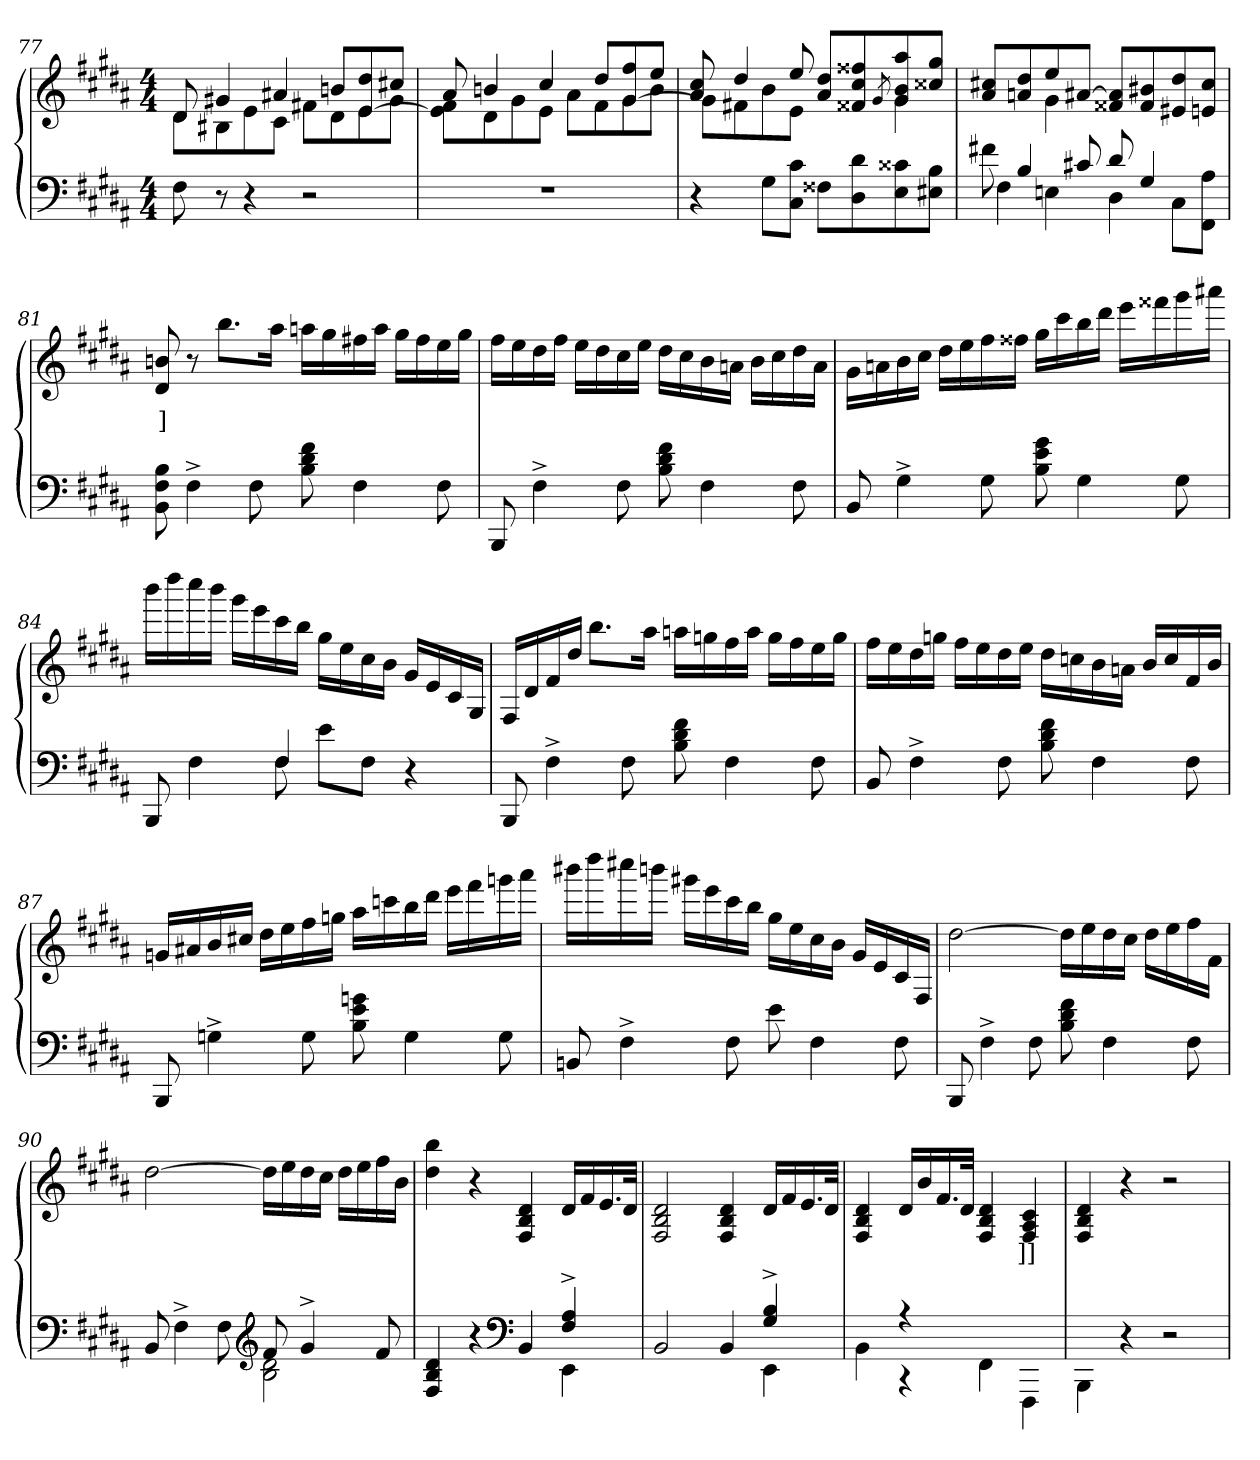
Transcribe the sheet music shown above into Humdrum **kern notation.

**kern	**kern	**text
*part2	*part1	*part1
*staff2	*staff1	*staff1
*clefF4	*clefG2	*
*k[f#c#g#d#a#]	*k[f#c#g#d#a#]	*
*M4/4	*M4/4	*
=77	=77	=77
*	*^	*
*	*	*^	*
8F#	8d#	8d#L	2.ryy	.
8r	4g#X	8B#X	.	.
4r	.	8e	.	.
.	4a#X	8c#J	.	.
2r	.	8f#XL	.	.
.	8bnL	8d#	.	.
.	8dd#	8e	[4e/	.
.	8cc#XJ	8g#J	.	.
=78	=78	=78	=78	=78
1r	8a#	8f# 8e]L	2.ryy	.
.	4bn	8d#	.	.
.	.	8g#	.	.
.	4cc#	8eJ	.	.
.	.	8a#L	.	.
.	8dd#L	8f#	.	.
.	8ff#	8g#	[4g#/	.
.	8eeJ	8bJ	.	.
*	*	*v	*v	*
=79	=79	=79	=79
4r	8cc# 8a#	8g#L]	.
.	4dd#	8f#X	.
8G#L	.	8b	.
8c# 8C#J	8ee	8eJ	.
8F##XL	8dd# 8a#L	4ryy	.
8d# 8D#	8ff##X 8cc# 8f##X	.	.
.	8qg#/	.	.
8c##X 8E	8aa# 8b 8g#	4g#	.
8B 8E#XJ	8gg# 8cc##XJ	.	.
=80	=80	=80	=80
*^	*	*	*
8f#X\	4F#	8cc#X 8a#L	4ryy	.
4B	.	8dd# 8an	.	.
.	4En	8ee	4g#	.
8c#X	.	[8a#XJ	.	.
8d#	4D#	8a#] 8f##XL	2ryy	.
4G#	.	8b#X 8f##	.	.
.	8C#L	8dd# 8e#X	.	.
8ryy	8A# 8FF#J	8cc# 8enJ	.	.
*v	*v	*	*	*
*	*v	*v	*
=81	=81	=81
8B 8F# 8BB	8bn 8d#	]
4F#^>	8r	.
.	8.bbL	.
8F#	.	.
.	16aa#Jk	.
8f# 8d# 8B	16aanLL	.
.	16gg#	.
4F#	16ff#X	.
.	16aaJJ	.
.	16gg#LL	.
.	16ff#	.
8F#	16ee	.
.	16gg#JJ	.
=82	=82	=82
8BBB	16ff#LL	.
.	16ee	.
4F#^>	16dd#	.
.	16ff#JJ	.
.	16eeLL	.
.	16dd#	.
8F#	16cc#	.
.	16eeJJ	.
8f# 8d# 8B	16dd#LL	.
.	16cc#	.
4F#	16b	.
.	16anJJ	.
.	16bLL	.
.	16cc#	.
8F#	16dd#	.
.	16aJJ	.
=83	=83	=83
8BB	16g#\LL	.
.	16an	.
4G#^>	16b	.
.	16cc#JJ	.
.	16dd#LL	.
.	16ee	.
8G#	16ff#	.
.	16ff##XJJ	.
8g# 8e 8B	16gg#LL	.
.	16ccc#	.
4G#	16bb	.
.	16ddd#JJ	.
.	16eeeLL	.
.	16fff##	.
8G#	16ggg#	.
.	16aaa#XJJ	.
=84	=84	=84
*^	*	*
4.ryy	8BBB	16bbbLL	.
.	.	16dddd#	.
.	4F#	16cccc#	.
.	.	16bbbJJ	.
.	.	16ggg#LL	.
.	.	16eee	.
4F#	8F#	16ccc#	.
.	.	16bbJJ	.
.	8eL	16gg#LL	.
.	.	16ee	.
4.ryy	8F#J	16cc#	.
.	.	16bJJ	.
.	4r	16g#LL	.
.	.	16e	.
.	.	16c#	.
.	.	16G#JJ	.
*v	*v	*	*
=85	=85	=85
8BBB	16F#LL	.
.	16d#	.
4F#^>	16f#	.
.	16dd#JJ	.
.	8.bbL	.
8F#	.	.
.	16aa#Jk	.
8f# 8d# 8B	16aanLL	.
.	16ggn	.
4F#	16ff#	.
.	16aaJJ	.
.	16ggLL	.
.	16ff#	.
8F#	16ee	.
.	16ggJJ	.
=86	=86	=86
8BB	16ff#LL	.
.	16ee	.
4F#^>	16dd#	.
.	16ggnJJ	.
.	16ff#LL	.
.	16ee	.
8F#	16dd#	.
.	16eeJJ	.
8f# 8d# 8B	16dd#LL	.
.	16ccn	.
4F#	16b	.
.	16anJJ	.
.	16bLL	.
.	16cc	.
8F#	16f#	.
.	16bJJ	.
=87	=87	=87
8BBB	16gnLL	.
.	16a#X	.
4Gn^>	16b	.
.	16cc#XJJ	.
.	16dd#LL	.
.	16ee	.
8G	16ff#	.
.	16ggnJJ	.
8gn 8e 8B	16aa#LL	.
.	16cccn	.
4G	16bb	.
.	16ddd#JJ	.
.	16eeeLL	.
.	16fff#	.
8G	16gggn	.
.	16aaa#JJ	.
=88	=88	=88
8BBn	16bbb#XLL	.
.	16dddd#	.
4F#^>	16cccc#X	.
.	16bbbnJJ	.
.	16ggg#XLL	.
.	16eee	.
8F#	16ccc#	.
.	16bbJJ	.
8e	16gg#LL	.
.	16ee	.
4F#	16cc#	.
.	16bJJ	.
.	16g#LL	.
.	16e	.
8F#	16c#	.
.	16F#JJ	.
=89	=89	=89
8BBB	[2dd#	.
4F#^>	.	.
8F#	.	.
8f# 8d# 8B	16dd#LL]	.
.	16ee	.
4F#	16dd#	.
.	16cc#JJ	.
.	16dd#LL	.
.	16ee	.
8F#	16ff#	.
.	16f#JJ	.
=90	=90	=90
*^	*	*
8BB	2ryy	[2dd#	.
4F#^>\	.	.	.
8F#\	.	.	.
*clefG2	*	*	*
8f#	2d# 2B	16dd#LL]	.
.	.	16ee	.
4g#^>	.	16dd#	.
.	.	16cc#JJ	.
.	.	16dd#LL	.
.	.	16ee	.
8f#	.	16ff#	.
.	.	16bJJ	.
=91	=91	=91	=91
4d# 4B 4F#	2ryy	4bb 4dd#	.
4r	.	4r	.
*clefF4	*	*	*
4ryy	4BB	4d# 4B 4F#	.
4A#^> 4F#^>	4EE	16d#LL	.
.	.	16f#	.
.	.	16.e	.
.	.	32d#JJk	.
=92	=92	=92	=92
2.ryy	2BB	2d# 2B 2F#	.
.	4BB	4d# 4B 4F#	.
4B^> 4G#^>	4EE	16d#LL	.
.	.	16f#	.
.	.	16.e	.
.	.	32d#JJk	.
=93	=93	=93	=93
4BB\	4ryy	4d# 4B 4F#	.
4r	4r	16d#LL	.
.	.	16b	.
.	.	16.f#	.
.	.	32d#JJk	.
4FF#\	2ryy	4d# 4B 4F#	.
4FFF#\	.	4c# 4A# 4F#	]]
*v	*v	*	*
=94	=94	=94
4BBB\	4d# 4B 4F#	.
4r	4r	.
2r	2r	.
=	=	=
*-	*-	*-
